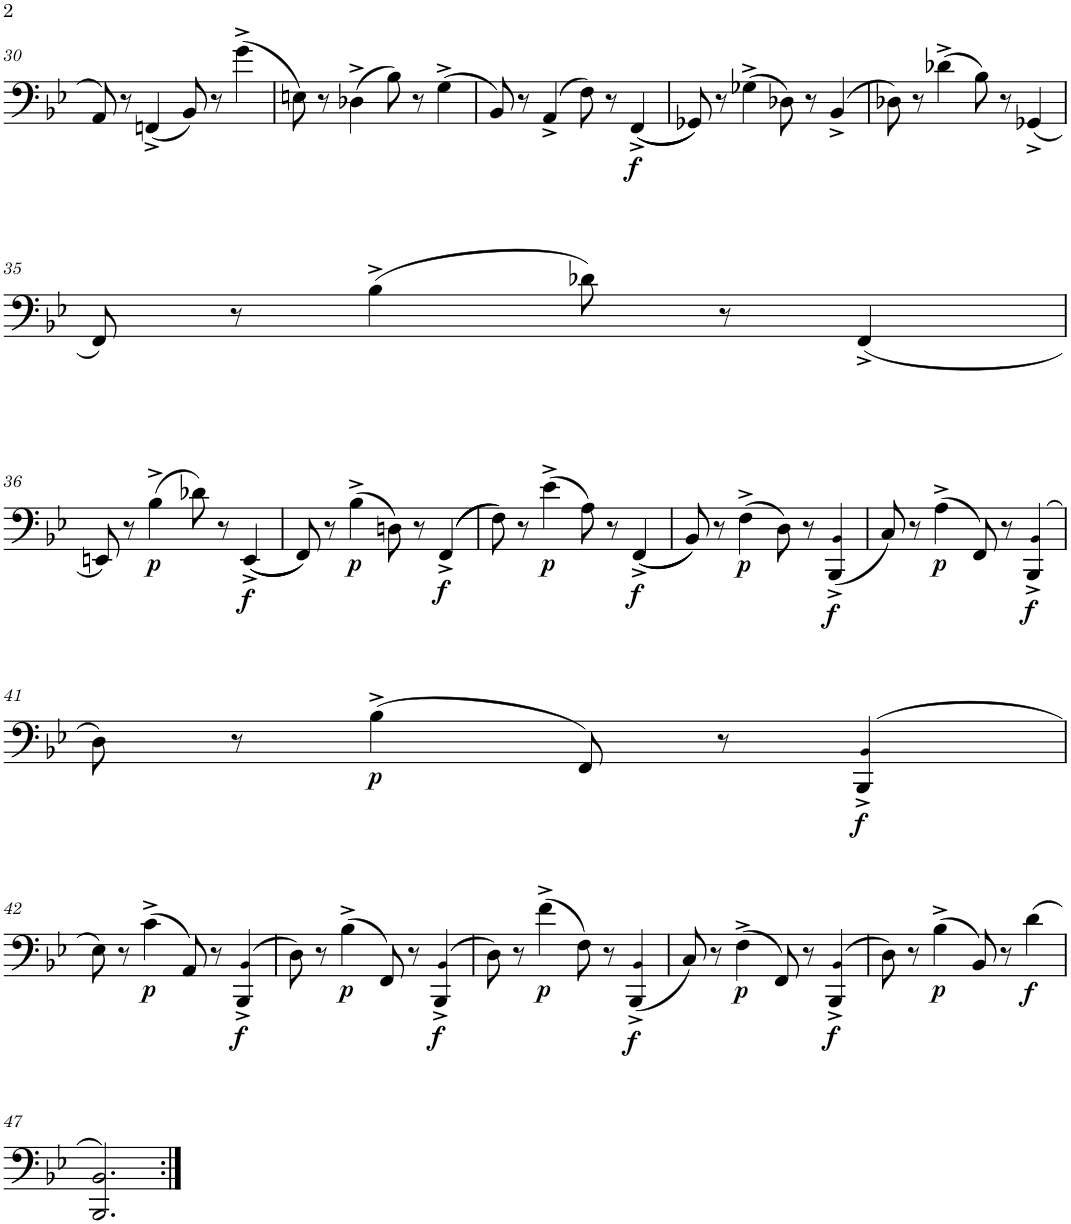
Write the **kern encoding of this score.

**kern	**dynam
*part1	*part1
*staff1	*staff1
*I"Trombone	*
*I'Tbn.	*
!!LO:PB:g=z
*clefF4	*
*k[b-e-]	*
*M4/4	*
*met(c)	*
=30	=30
8AA/	.
8r	.
(<4FFn^/	.
8BB-/)	.
8r	.
(4g^\	.
=31	=31
8En\)	.
8r	.
(>4D-X^\	.
8B-\)	.
8r	.
(>4G^\	.
=32	=32
8BB-/)	.
8r	.
(>4AA^/	.
8F\)	.
8r	.
!	!LO:DY:b
(<(<4FF^/	f
=33	=33
8GG-X/))	.
8r	.
(>4G-X^\	.
8D-X\)	.
8r	.
(>4BB-^/	.
=34	=34
8D-X\)	.
8r	.
(>4d-X^\	.
8B-\)	.
8r	.
(<4GG-X^/	.
!!LO:LB:g=z
=35	=35
8FF/)	.
8r	.
(>4B-^\	.
8d-X\)	.
8r	.
(4FF^/	.
!!LO:LB:g=z
=36	=36
8EEn/)	.
8r	.
!	!LO:DY:b
(4B-^\	p
8d-X\)	.
8r	.
!	!LO:DY:b
(<(<4EE^/	f
=37	=37
8FF/))	.
8r	.
!	!LO:DY:b
(>4B-^\	p
8Dn\)	.
8r	.
!	!LO:DY:b
(>(>4FF^/	f
=38	=38
8F\))	.
8r	.
!	!LO:DY:b
(>4e-^\	p
8A\)	.
8r	.
!	!LO:DY:b
(<(<4FF^/	f
=39	=39
8BB-/))	.
8r	.
!	!LO:DY:b
(4F^\	p
8D\)	.
8r	.
!	!LO:DY:b
(<4BBB-/^ 4BB-!/^	f
=40	=40
8C/)	.
8r	.
!	!LO:DY:b
(>4A^\	p
8FF/)	.
8r	.
!	!LO:DY:b
(4BBB-/^ 4BB-!/^	f
!!LO:LB:g=z
=41	=41
8D\)	.
8r	.
!	!LO:DY:b
(>4B-^\	p
8FF/)	.
8r	.
!	!LO:DY:b
(>4BBB-/^ 4BB-!/^	f
!!LO:LB:g=z
=42	=42
8E-\)	.
8r	.
!	!LO:DY:b
(>4c^\	p
8AA/)	.
8r	.
!	!LO:DY:b
(4BBB-/^ 4BB-!/^	f
=43	=43
8D\)	.
8r	.
!	!LO:DY:b
(>4B-^\	p
8FF/)	.
8r	.
!	!LO:DY:b
(4BBB-/^ 4BB-!/^	f
=44	=44
8D\)	.
8r	.
!	!LO:DY:b
(4f^\	p
8F\)	.
8r	.
!	!LO:DY:b
(4BBB-/^ 4BB-!/^	f
=45	=45
8C/)	.
8r	.
!	!LO:DY:b
(>4F^\	p
8FF/)	.
8r	.
!	!LO:DY:b
(>4BBB-/^ 4BB-!/^	f
=46	=46
8D\)	.
8r	.
!	!LO:DY:b
(>4B-^\	p
8BB-/)	.
8r	.
!	!LO:DY:b
(4d\	f
!!LO:LB:g=z
=47	=47
2.BBB-/ 2.BB-/)	.
=:|!	=:|!
*-	*-
